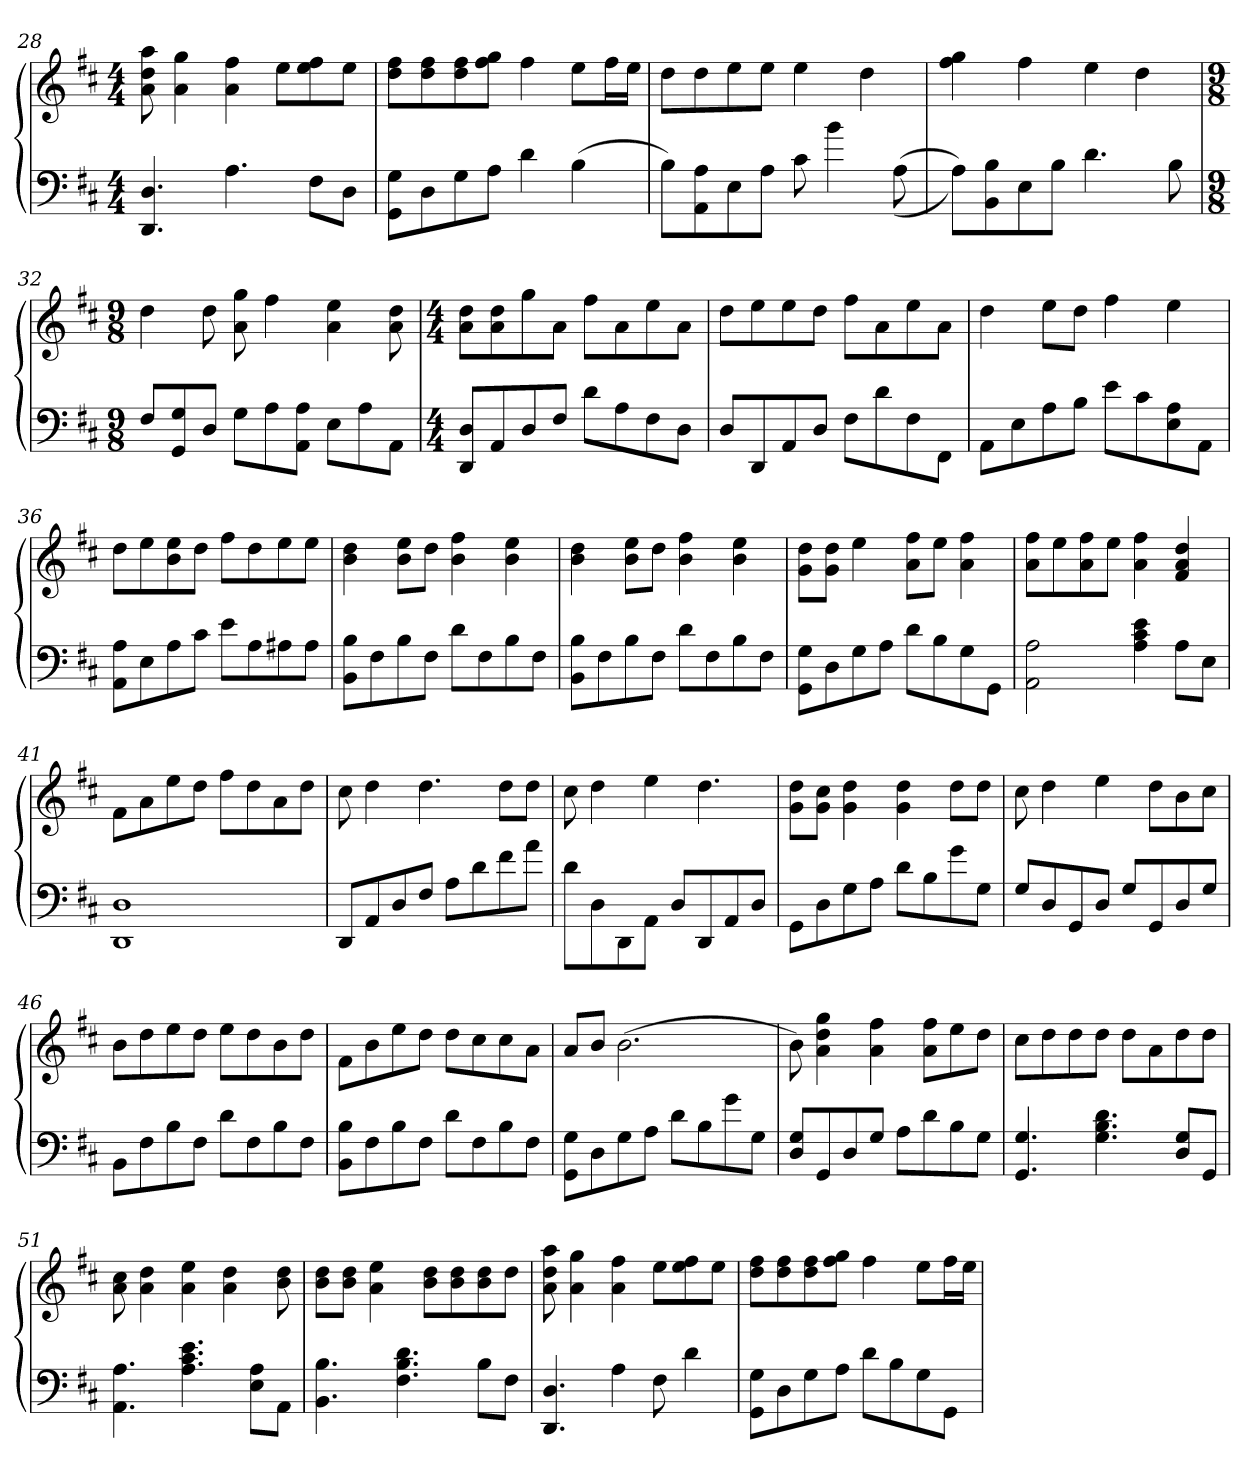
**kern	**kern
*part1	*part1
*staff2	*staff1
*clefF4	*clefG2
*k[f#c#]	*k[f#c#]
*M4/4	*M4/4
=28	=28
4.DD/ 4.D/	8a\ 8dd\ 8aa\
.	4a\ 4gg\
4.A\	4a\ 4ff#\
.	8ee\L
8F#\L	8ee\ 8ff#\
8D\J	8ee\J
=29	=29
8GG\ 8G\L	8dd\ 8ff#\L
8D\	8dd\ 8ff#\
8G\	8dd\ 8ff#\
8A\J	8ff#\ 8gg\J
4d\	4ff#\
(4B\	8ee\L
.	16ff#\L
.	16ee\JJ
=30	=30
8B\L)	8dd\L
8AA\ 8A\	8dd\
8E\	8ee\
8A\J	8ee\J
8c#\	4ee\
4b\	.
.	4dd\
((8A\	.
=31	=31
8A\L))	4ff#\ 4gg\
8BB\ 8B\	.
8E\	4ff#\
8B\J	.
4.d\	4ee\
.	4dd\
8B\	.
!!LO:LB:g=z
=32	=32
*M9/8	*M9/8
8F#/L	4dd\
8GG/ 8G/	.
8D/J	8dd\
8G\L	8a\ 8gg\
8A\	4ff#\
8AA\ 8A\J	.
8E\L	4a\ 4ee\
8A\	.
8AA\J	8a\ 8dd\
=33	=33
*M4/4	*M4/4
8DD/ 8D/L	8a\ 8dd\L
8AA/	8a\ 8dd\
8D/	8gg\
8F#/J	8a\J
8d\L	8ff#\L
8A\	8a\
8F#\	8ee\
8D\J	8a\J
=34	=34
8D/L	8dd\L
8DD/	8ee\
8AA/	8ee\
8D/J	8dd\J
8F#\L	8ff#\L
8d\	8a\
8F#\	8ee\
8FF#\J	8a\J
=35	=35
8AA\L	4dd\
8E\	.
8A\	8ee\L
8B\J	8dd\J
8e\L	4ff#\
8c#\	.
8E\ 8A\	4ee\
8AA\J	.
!!LO:LB:g=z
=36	=36
8AA\ 8A\L	8dd\L
8E\	8ee\
8A\	8b\ 8ee\
8c#\J	8dd\J
8e\L	8ff#\L
8A\	8dd\
8A#X\	8ee\
8A#\J	8ee\J
=37	=37
8BB\ 8B\L	4b\ 4dd\
8F#\	.
8B\	8b\ 8ee\L
8F#\J	8dd\J
8d\L	4b\ 4ff#\
8F#\	.
8B\	4b\ 4ee\
8F#\J	.
=38	=38
8BB\ 8B\L	4b\ 4dd\
8F#\	.
8B\	8b\ 8ee\L
8F#\J	8dd\J
8d\L	4b\ 4ff#\
8F#\	.
8B\	4b\ 4ee\
8F#\J	.
=39	=39
8GG\ 8G\L	8g\ 8dd\L
8D\	8g\ 8dd\J
8G\	4ee\
8A\J	.
8d\L	8a\ 8ff#\L
8B\	8ee\J
8G\	4a\ 4ff#\
8GG\J	.
=40	=40
2AA\ 2A\	8a\ 8ff#\L
.	8ee\
.	8a\ 8ff#\
.	8ee\J
4A\ 4c#\ 4e\	4a\ 4ff#\
8A\L	4f#/ 4a/ 4dd/
8E\J	.
!!LO:LB:g=z
=41	=41
1DD 1D	8f#\L
.	8a\
.	8ee\
.	8dd\J
.	8ff#\L
.	8dd\
.	8a\
.	8dd\J
=42	=42
8DD/L	8cc#\
8AA/	4dd\
8D/	.
8F#/J	4.dd\
8A\L	.
8d\	.
8f#\	8dd\L
8a\J	8dd\J
=43	=43
8d\L	8cc#\
8D\	4dd\
8DD\	.
8AA\J	4ee\
8D/L	.
8DD/	4.dd\
8AA/	.
8D/J	.
=44	=44
8GG\L	8g\ 8dd\L
8D\	8g\ 8cc#\J
8G\	4g\ 4dd\
8A\J	.
8d\L	4g\ 4dd\
8B\	.
8g\	8dd\L
8G\J	8dd\J
=45	=45
8G/L	8cc#\
8D/	4dd\
8GG/	.
8D/J	4ee\
8G/L	.
8GG/	8dd\L
8D/	8b\
8G/J	8cc#\J
!!LO:LB:g=z
=46	=46
8BB\L	8b\L
8F#\	8dd\
8B\	8ee\
8F#\J	8dd\J
8d\L	8ee\L
8F#\	8dd\
8B\	8b\
8F#\J	8dd\J
=47	=47
8BB\ 8B\L	8f#\L
8F#\	8b\
8B\	8ee\
8F#\J	8dd\J
8d\L	8dd\L
8F#\	8cc#\
8B\	8cc#\
8F#\J	8a\J
=48	=48
8GG\ 8G\L	8a/L
8D\	8b/J
8G\	(2.b\
8A\J	.
8d\L	.
8B\	.
8g\	.
8G\J	.
=49	=49
8D/ 8G/L	8b\)
8GG/	4a\ 4dd\ 4gg\
8D/	.
8G/J	4a\ 4ff#\
8A\L	.
8d\	8a\ 8ff#\L
8B\	8ee\
8G\J	8dd\J
=50	=50
4.GG/ 4.G/	8cc#\L
.	8dd\
.	8dd\
4.G\ 4.B\ 4.d\	8dd\J
.	8dd\L
.	8a\
8D/ 8G/L	8dd\
8GG/J	8dd\J
!!LO:PB:g=z
=51	=51
4.AA\ 4.A\	8a\ 8cc#\
.	4a\ 4dd\
4.A\ 4.c#\ 4.e\	4a\ 4ee\
.	4a\ 4dd\
8E\ 8A\L	.
8AA\J	8b\ 8dd\
=52	=52
4.BB\ 4.B\	8b\ 8dd\L
.	8b\ 8dd\J
.	4a\ 4ee\
4.F#\ 4.B\ 4.d\	.
.	8b\ 8dd\L
.	8b\ 8dd\
8B\L	8b\ 8dd\
8F#\J	8dd\J
=53	=53
4.DD/ 4.D/	8a\ 8dd\ 8aa\
.	4a\ 4gg\
4A\	4a\ 4ff#\
8F#\	8ee\L
4d\	8ee\ 8ff#\
.	8ee\J
=54	=54
8GG\ 8G\L	8dd\ 8ff#\L
8D\	8dd\ 8ff#\
8G\	8dd\ 8ff#\
8A\J	8ff#\ 8gg\J
8d\L	4ff#\
8B\	.
8G\	8ee\L
8GG\J	16ff#\L
.	16ee\JJ
=	=
*-	*-
